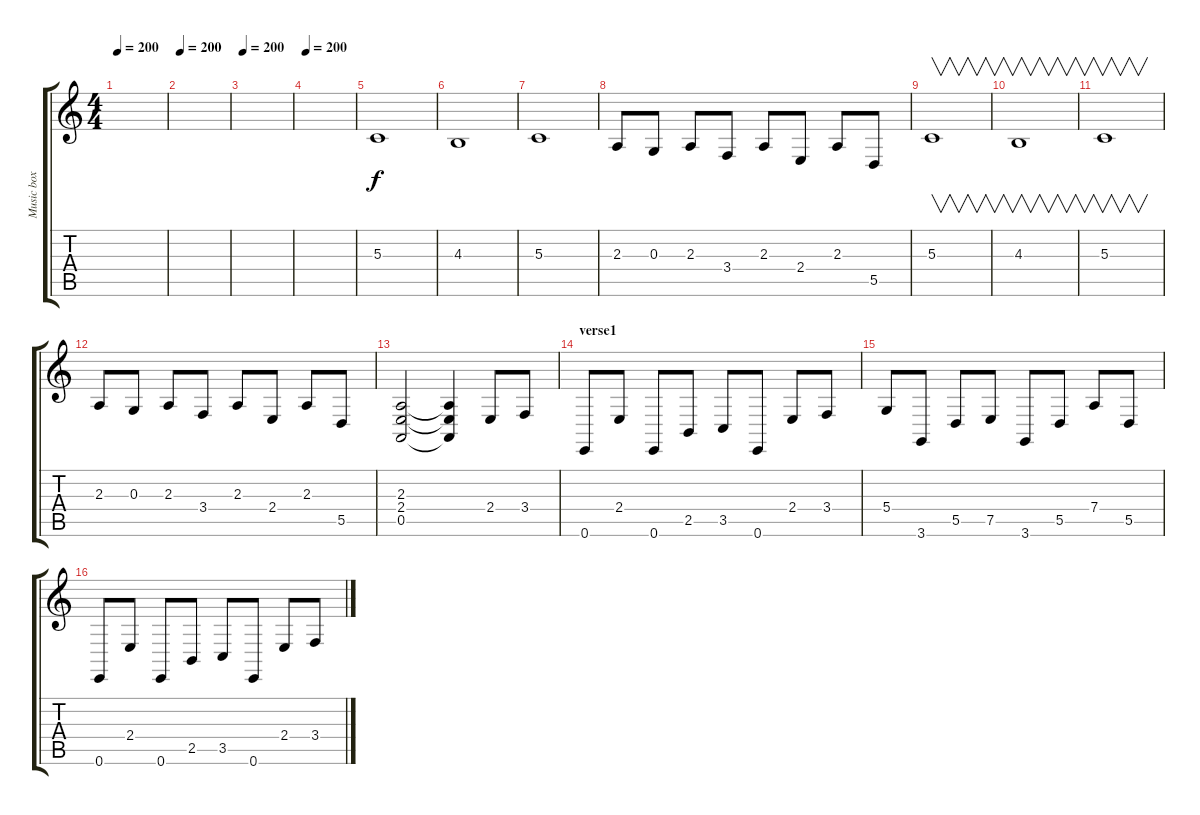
\track ("Music box" "Music box") {instrument musicbox}
\staff {score tabs}
\tuning (E4 B3 G3 D3 A2 E2) {hide}
\ts (4 4)
\tempo 200
\clef g2
\ks c
|
\tempo 200
|
\tempo 200
|
\tempo 200
|
5.3.1{dy f} |
4.3.1 |
5.3.1 |
2.3.8 0.3.8 2.3.8 3.4.8 2.3.8 2.4.8 2.3.8 5.5.8 |
5.3.1{v} |
4.3.1{v} |
5.3.1{v} |
2.3.8 0.3.8 2.3.8 3.4.8 2.3.8 2.4.8 2.3.8 5.5.8 |
(2.3 2.4 0.5).2 (2.3{t} 2.4{t} 0.5{t}).4 2.4.8 3.4.8 |
\section ("" "verse1")
0.6.8 2.4.8 0.6.8 2.5.8 3.5.8 0.6.8 2.4.8 3.4.8 |
5.4.8 3.6.8 5.5.8 7.5.8 3.6.8 5.5.8 7.4.8 5.5.8 |
0.6.8 2.4.8 0.6.8 2.5.8 3.5.8 0.6.8 2.4.8 3.4.8
